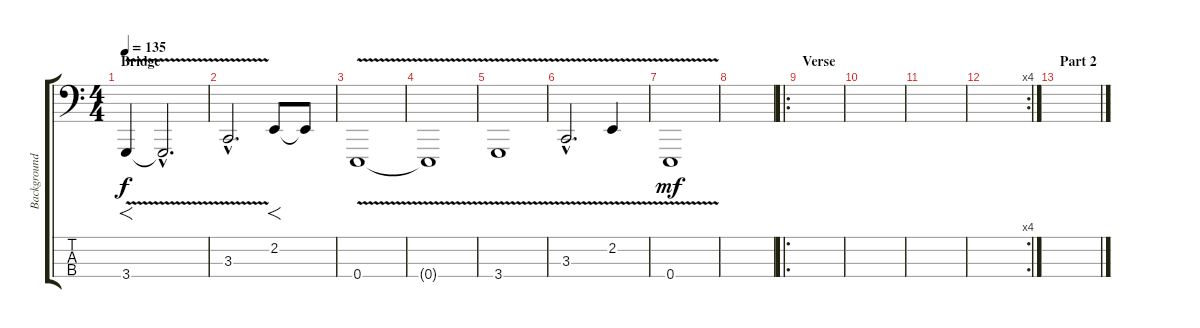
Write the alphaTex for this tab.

\track ("Background" "Background") {instrument cello}
\staff {score tabs}
\tuning (G2 D2 A1 E1) {hide}
\ts (4 4)
\section ("" "Bridge")
\tempo 135
\clef f4
\ks c
3.4{v}.4{f dy f} 3.4{hac t}.2{d} |
3.3{v hac}.2{d} 2.2.8{f} 2.2{t}.8 |
0.4{v}.1 |
0.4{t}.1 |
3.4{v}.1 |
3.3{v hac}.2{d} 2.2{v}.4 |
0.4{v}.1{dy mf} |
|
\ro
\section ("" "Verse")
|
|
|
\rc 4
|
\section ("" "Part 2")
